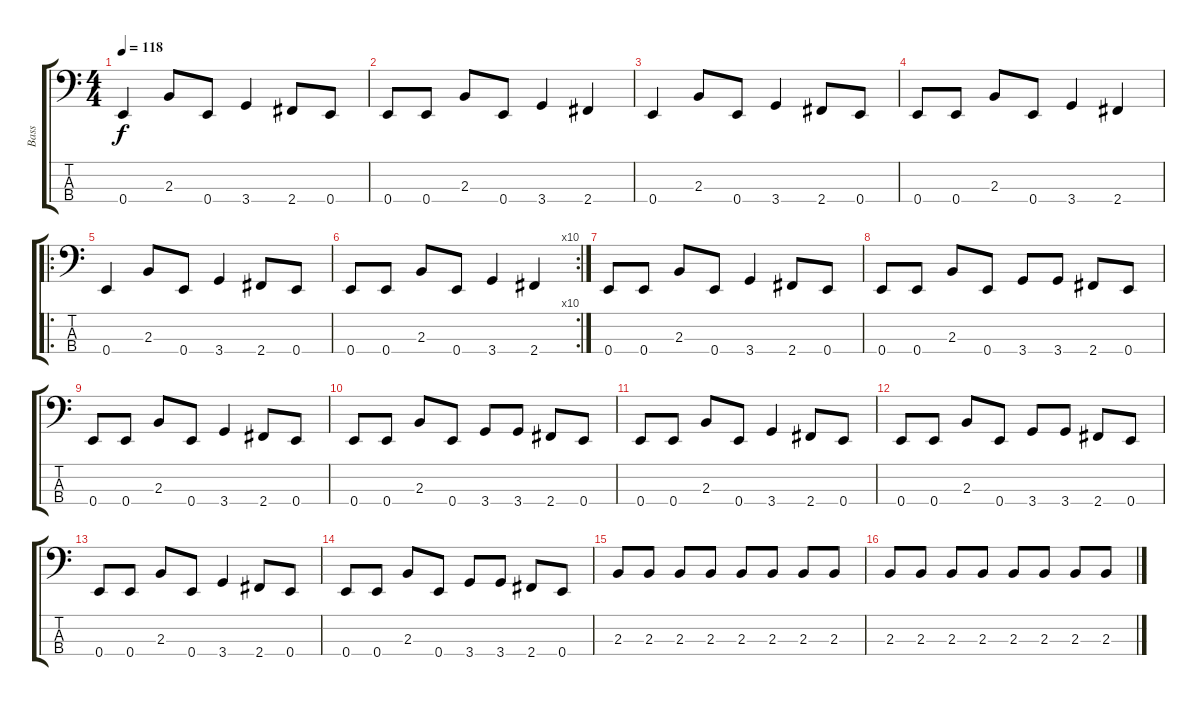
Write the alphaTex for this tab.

\track ("Bass" "Bass") {instrument electricbassfinger}
\staff {score tabs}
\tuning (G2 D2 A1 E1) {hide}
\ts (4 4)
\tempo 118
\clef f4
\ks c
0.4.4{dy f} 2.3.8 0.4.8 3.4.4 2.4.8 0.4.8 |
0.4.8 0.4.8 2.3.8 0.4.8 3.4.4 2.4.4 |
0.4.4 2.3.8 0.4.8 3.4.4 2.4.8 0.4.8 |
0.4.8 0.4.8 2.3.8 0.4.8 3.4.4 2.4.4 |
\ro
0.4.4 2.3.8 0.4.8 3.4.4 2.4.8 0.4.8 |
\rc 10
0.4.8 0.4.8 2.3.8 0.4.8 3.4.4 2.4.4 |
0.4.8 0.4.8 2.3.8 0.4.8 3.4.4 2.4.8 0.4.8 |
0.4.8 0.4.8 2.3.8 0.4.8 3.4.8 3.4.8 2.4.8 0.4.8 |
0.4.8 0.4.8 2.3.8 0.4.8 3.4.4 2.4.8 0.4.8 |
0.4.8 0.4.8 2.3.8 0.4.8 3.4.8 3.4.8 2.4.8 0.4.8 |
0.4.8 0.4.8 2.3.8 0.4.8 3.4.4 2.4.8 0.4.8 |
0.4.8 0.4.8 2.3.8 0.4.8 3.4.8 3.4.8 2.4.8 0.4.8 |
0.4.8 0.4.8 2.3.8 0.4.8 3.4.4 2.4.8 0.4.8 |
0.4.8 0.4.8 2.3.8 0.4.8 3.4.8 3.4.8 2.4.8 0.4.8 |
2.3.8 2.3.8 2.3.8 2.3.8 2.3.8 2.3.8 2.3.8 2.3.8 |
2.3.8 2.3.8 2.3.8 2.3.8 2.3.8 2.3.8 2.3.8 2.3.8
